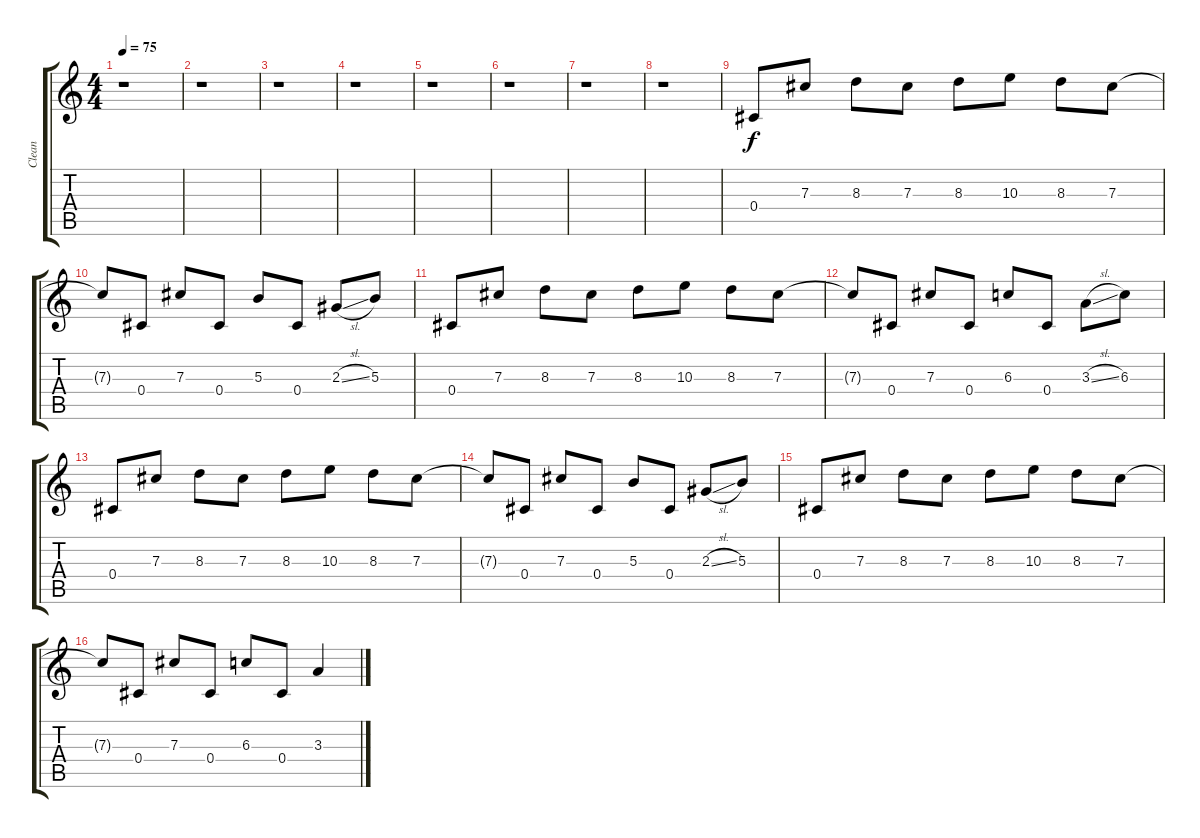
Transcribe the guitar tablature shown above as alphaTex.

\track ("Clean" "Clean") {instrument electricguitarclean}
\staff {score tabs}
\tuning (Eb4 Bb3 Gb3 Db3 Ab2 Db2) {hide}
\ts (4 4)
\tempo 75
\clef g2
\ks c
r.1{dy f} |
r.1 |
r.1 |
r.1 |
r.1 |
r.1 |
r.1 |
r.1 |
0.4.8 7.3.8 8.3.8 7.3.8 8.3.8 10.3.8 8.3.8 7.3.8 |
7.3{t}.8 0.4.8 7.3.8 0.4.8 5.3.8 0.4.8 2.3{sl}.8 5.3.8 |
0.4.8 7.3.8 8.3.8 7.3.8 8.3.8 10.3.8 8.3.8 7.3.8 |
7.3{t}.8 0.4.8 7.3.8 0.4.8 6.3.8 0.4.8 3.3{sl}.8 6.3.8 |
0.4.8 7.3.8 8.3.8 7.3.8 8.3.8 10.3.8 8.3.8 7.3.8 |
7.3{t}.8 0.4.8 7.3.8 0.4.8 5.3.8 0.4.8 2.3{sl}.8 5.3.8 |
0.4.8 7.3.8 8.3.8 7.3.8 8.3.8 10.3.8 8.3.8 7.3.8 |
7.3{t}.8 0.4.8 7.3.8 0.4.8 6.3.8 0.4.8 3.3.4
